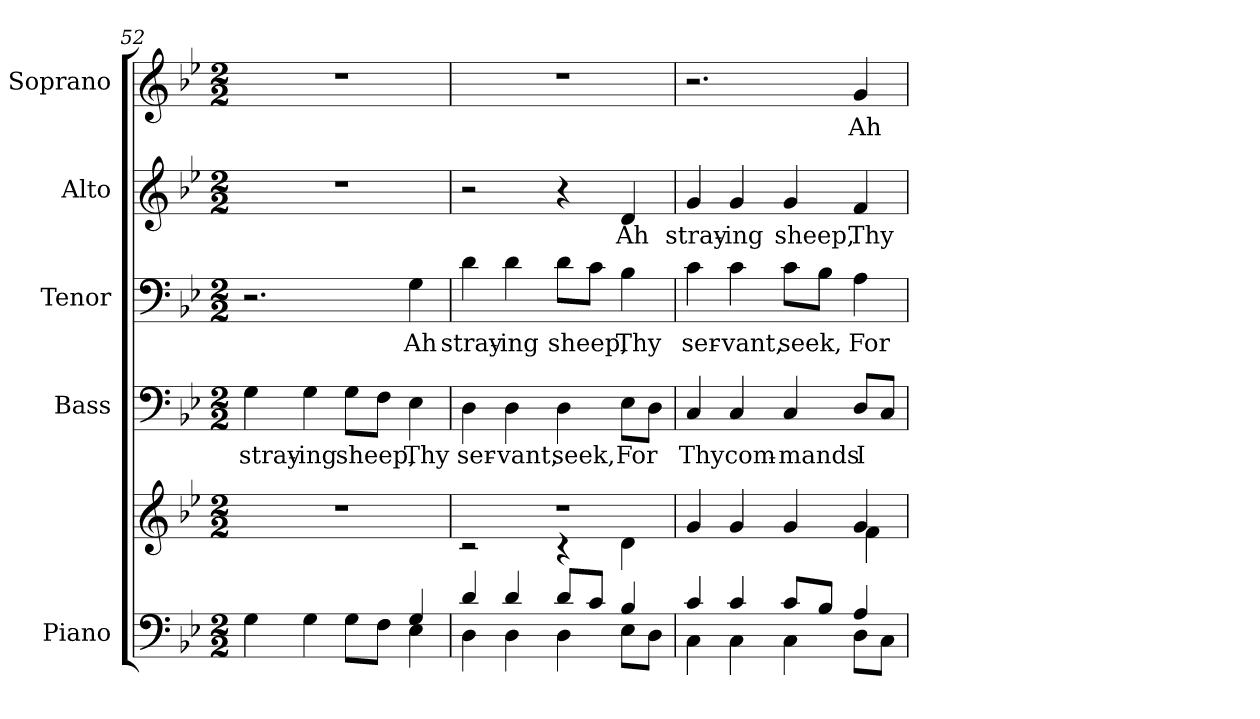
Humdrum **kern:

**kern	**kern	**kern	**text	**kern	**text	**kern	**text	**kern	**text
*part5	*part5	*part4	*part4	*part3	*part3	*part2	*part2	*part1	*part1
*staff6	*staff5	*staff4	*staff4	*staff3	*staff3	*staff2	*staff2	*staff1	*staff1
*I"Piano	*	*I"Bass	*	*I"Tenor	*	*I"Alto	*	*I"Soprano	*
*I'Pno.	*	*I'B.	*	*I'T.	*	*I'A.	*	*I'S.	*
*clefF4	*clefG2	*clefF4	*	*clefF4	*	*clefG2	*	*clefG2	*
*k[b-e-]	*k[b-e-]	*k[b-e-]	*	*k[b-e-]	*	*k[b-e-]	*	*k[b-e-]	*
*g:	*g:	*g:	*	*g:	*	*g:	*	*g:	*
*M2/2	*M2/2	*M2/2	*	*M2/2	*	*M2/2	*	*M2/2	*
=52	=52	=52	=52	=52	=52	=52	=52	=52	=52
*^	*	*	*	*	*	*	*	*	*
!	!	!	!	!LO:LY:b:color=#000000	!	!	!	!	!	!
2.ryy	4Gi\	1r	4Gi\	stray-	2.r	.	1r	.	1r	.
!	!	!	!	!LO:LY:b:color=#000000	!	!	!	!	!	!
.	4Gi\	.	4Gi\	-ing	.	.	.	.	.	.
!	!	!	!	!LO:LY:b:color=#000000	!	!	!	!	!	!
.	8Gi\L	.	8Gi\L	sheep,	.	.	.	.	.	.
.	8Fi\J	.	8Fi\J	.	.	.	.	.	.	.
!	!	!	!	!LO:LY:b:color=#000000	!	!	!	!	!	!
!	!	!	!	!	!	!LO:LY:b:color=#000000	!	!	!	!
4Gi/	4E-i\	.	4E-i\	Thy	4Gi\	Ah	.	.	.	.
=53	=53	=53	=53	=53	=53	=53	=53	=53	=53	=53
*	*	*^	*	*	*	*	*	*	*	*
!	!	!	!	!	!LO:LY:b:color=#000000	!	!	!	!	!	!
!	!	!	!	!	!	!	!LO:LY:b:color=#000000	!	!	!	!
4di/	4Di\	1r	2r	4Di\	ser-	4di\	stray-	2r	.	1r	.
!	!	!	!	!	!LO:LY:b:color=#000000	!	!	!	!	!	!
!	!	!	!	!	!	!	!LO:LY:b:color=#000000	!	!	!	!
4di/	4Di\	.	.	4Di\	-vant,	4di\	-ing	.	.	.	.
!	!	!	!	!	!LO:LY:b:color=#000000	!	!	!	!	!	!
!	!	!	!	!	!	!	!LO:LY:b:color=#000000	!	!	!	!
8di/L	4Di\	.	4r	4Di\	seek,	8di\L	sheep,	4r	.	.	.
8ci/J	.	.	.	.	.	8ci\J	.	.	.	.	.
!	!	!	!	!	!LO:LY:b:color=#000000	!	!	!	!	!	!
!	!	!	!	!	!	!	!LO:LY:b:color=#000000	!	!	!	!
!	!	!	!	!	!	!	!	!	!LO:LY:b:color=#000000	!	!
4B-i/	8E-i\L	.	4di\	8E-i\L	For	4B-i\	Thy	4di/	Ah	.	.
.	8Di\J	.	.	8Di\J	.	.	.	.	.	.	.
=54	=54	=54	=54	=54	=54	=54	=54	=54	=54	=54	=54
!	!	!	!	!	!LO:LY:b:color=#000000	!	!	!	!	!	!
!	!	!	!	!	!	!	!LO:LY:b:color=#000000	!	!	!	!
!	!	!	!	!	!	!	!	!	!LO:LY:b:color=#000000	!	!
4ci/	4Ci\	2.ryy	4gi/	4Ci/	Thy	4ci\	ser-	4gi/	stray-	2.r	.
!	!	!	!	!	!LO:LY:b:color=#000000	!	!	!	!	!	!
!	!	!	!	!	!	!	!LO:LY:b:color=#000000	!	!	!	!
!	!	!	!	!	!	!	!	!	!LO:LY:b:color=#000000	!	!
4ci/	4Ci\	.	4gi/	4Ci/	com-	4ci\	-vant,	4gi/	-ing	.	.
!	!	!	!	!	!LO:LY:b:color=#000000	!	!	!	!	!	!
!	!	!	!	!	!	!	!LO:LY:b:color=#000000	!	!	!	!
!	!	!	!	!	!	!	!	!	!LO:LY:b:color=#000000	!	!
8ci/L	4Ci\	.	4gi/	4Ci/	-mands	8ci\L	seek,	4gi/	sheep,	.	.
8B-i/J	.	.	.	.	.	8B-i\J	.	.	.	.	.
!	!	!	!	!	!LO:LY:b:color=#000000	!	!	!	!	!	!
!	!	!	!	!	!	!	!LO:LY:b:color=#000000	!	!	!	!
!	!	!	!	!	!	!	!	!	!LO:LY:b:color=#000000	!	!
!	!	!	!	!	!	!	!	!	!	!	!LO:LY:b:color=#000000
4Ai/	8Di\L	4gi/	4fi\	8Di/L	I	4Ai\	For	4fi/	Thy	4gi/	Ah
.	8Ci\J	.	.	8Ci/J	.	.	.	.	.	.	.
*v	*v	*	*	*	*	*	*	*	*	*	*
*	*v	*v	*	*	*	*	*	*	*	*
=	=	=	=	=	=	=	=	=	=
*-	*-	*-	*-	*-	*-	*-	*-	*-	*-
